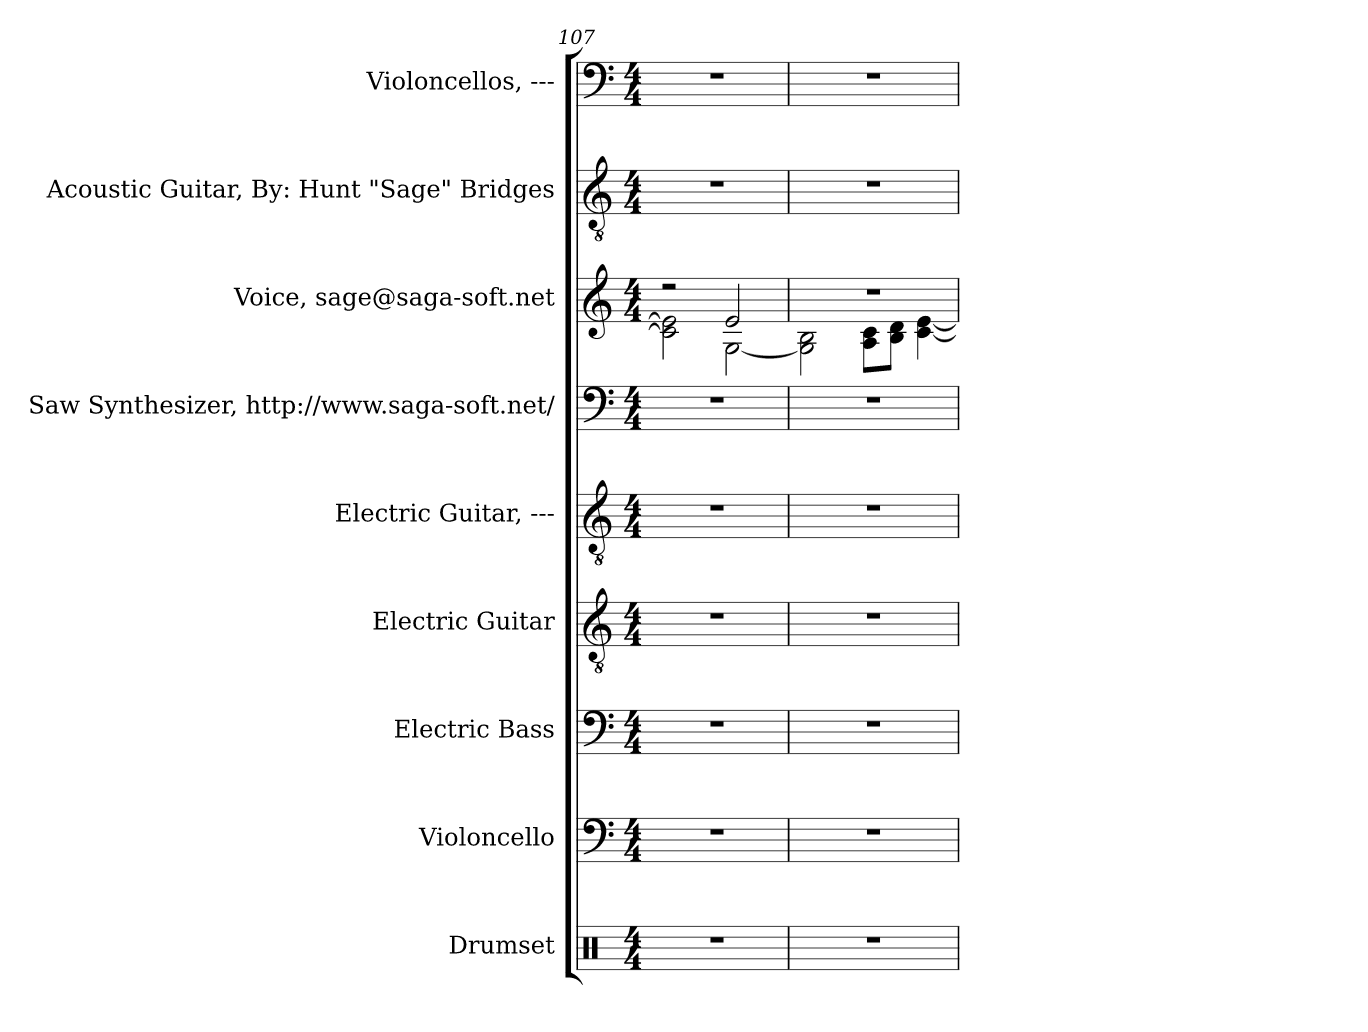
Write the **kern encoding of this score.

**kern	**kern	**kern	**kern	**kern	**kern	**kern	**kern	**kern
*part9	*part8	*part7	*part6	*part5	*part4	*part3	*part2	*part1
*staff9	*staff8	*staff7	*staff6	*staff5	*staff4	*staff3	*staff2	*staff1
*I"Drumset	*I"Violoncello	*I"Electric Bass	*I"Electric Guitar	*I"Electric Guitar, ---	*I"Saw Synthesizer, http://www.saga-soft.net/	*I"Voice, sage@saga-soft.net	*I"Acoustic Guitar, By: Hunt &quot;Sage&quot; Bridges	*I"Violoncellos, ---
*I'D. Set	*I'Vc.	*I'El. B.	*I'El. Guit.	*I'El. Guit.	*I'Synth.	*I'Vo.	*I'Guit.	*I'Vcs.
*clefX	*clefF4	*clefF4	*clefGv2	*clefGv2	*clefF4	*clefG2	*clefGv2	*clefF4
*	*	*ITrd7c12	*	*	*	*	*	*
*k[]	*k[]	*k[]	*k[]	*k[]	*k[]	*k[]	*k[]	*k[]
*M4/4	*M4/4	*M4/4	*M4/4	*M4/4	*M4/4	*M4/4	*M4/4	*M4/4
=107	=107	=107	=107	=107	=107	=107	=107	=107
*	*	*	*	*	*	*^	*	*
1r	1r	1r	1r	1r	1r	2r	2c\] 2e\]	1r	1r
.	.	.	.	.	.	2e/	[2G\	.	.
=108	=108	=108	=108	=108	=108	=108	=108	=108	=108
1r	1r	1r	1r	1r	1r	1r	2G\] 2B\	1r	1r
.	.	.	.	.	.	.	8A\ 8c\L	.	.
.	.	.	.	.	.	.	8B\ 8d\J	.	.
.	.	.	.	.	.	.	[4c\ [4e\	.	.
*	*	*	*	*	*	*v	*v	*	*
=	=	=	=	=	=	=	=	=
*-	*-	*-	*-	*-	*-	*-	*-	*-
